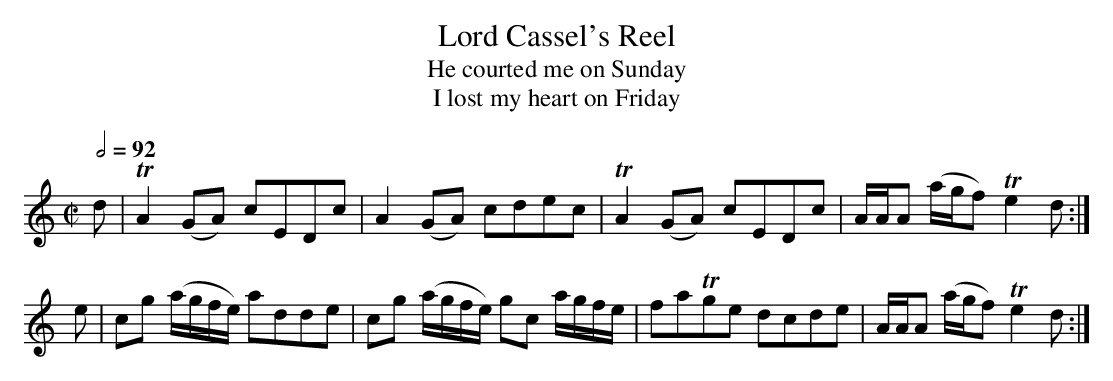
X:1
T:Lord Cassel's Reel
T:He courted me on Sunday
T:I lost my heart on Friday
M:C|
L:1/8
Q:1/2=92
K:A Minor
d|TA2 (GA)       cEDc|A2 (GA)       cdec       |TA2(GA) cEDc|A/A/A (a/g/f) Te2d:|
e| cg (a/g/f/e/) adde|cg (a/g/f/e/) gc a/g/f/e/| faTge  dcde|A/A/A (a/g/f) Te2d:|
